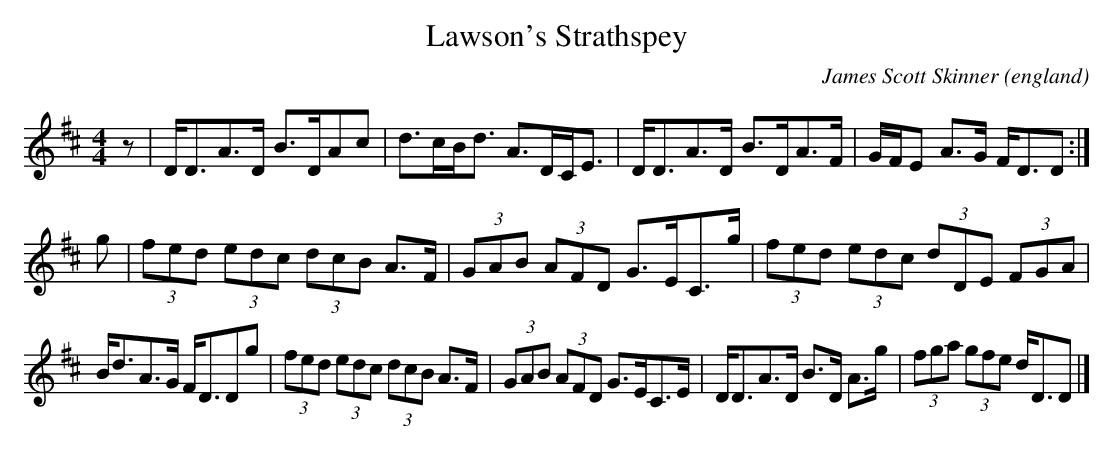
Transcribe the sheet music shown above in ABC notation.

X:1
T:Lawson's Strathspey
O:england
C:James Scott Skinner
M:4/4
L:1/8
K:D
z|D<DA>D B>DAc|d>cB<d A>DC<E|D<DA>D B>DA>F|G/F/E A>G F<DD:|]
g|(3fed (3edc (3dcB A>F|(3GAB (3AFD G>EC>g|(3fed (3edc (3dDE (3FGA|
B<dA>G F<DDg|\
(3fed (3edc (3dcB A>F|(3GAB (3AFD G>EC>E|D<DA>D B>D A>g|\
(3fga (3gfe d<DD|]
